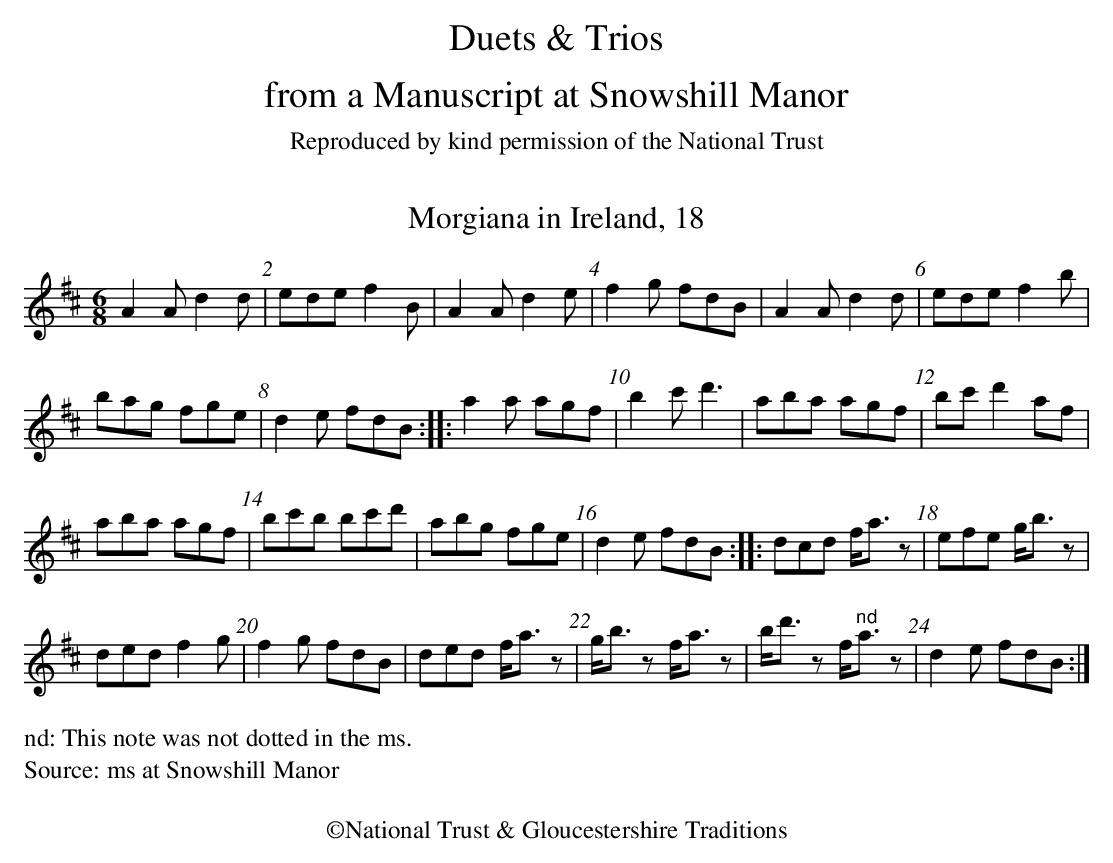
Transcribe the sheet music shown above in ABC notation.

X:1
T:Morgiana in Ireland, 18
M:6/8
L:1/8
K:D
A2Ad2d|edef2B|A2Ad2e|f2g fdB|\
A2Ad2d|edef2b|
 bag fge|d2e fdB:|\
|:a2a agf|b2c'd'3|aba agf| bc' d'2 af|
aba agf|bc'b bc'd'|abg fge| d2e fdB:|\
|:dcd f<az| efe g<bz|
dedf2g| f2 g fdB|\
ded f<az| g<bz f<az| b<d'z f<"^nd"az| d2 e fdB:|
